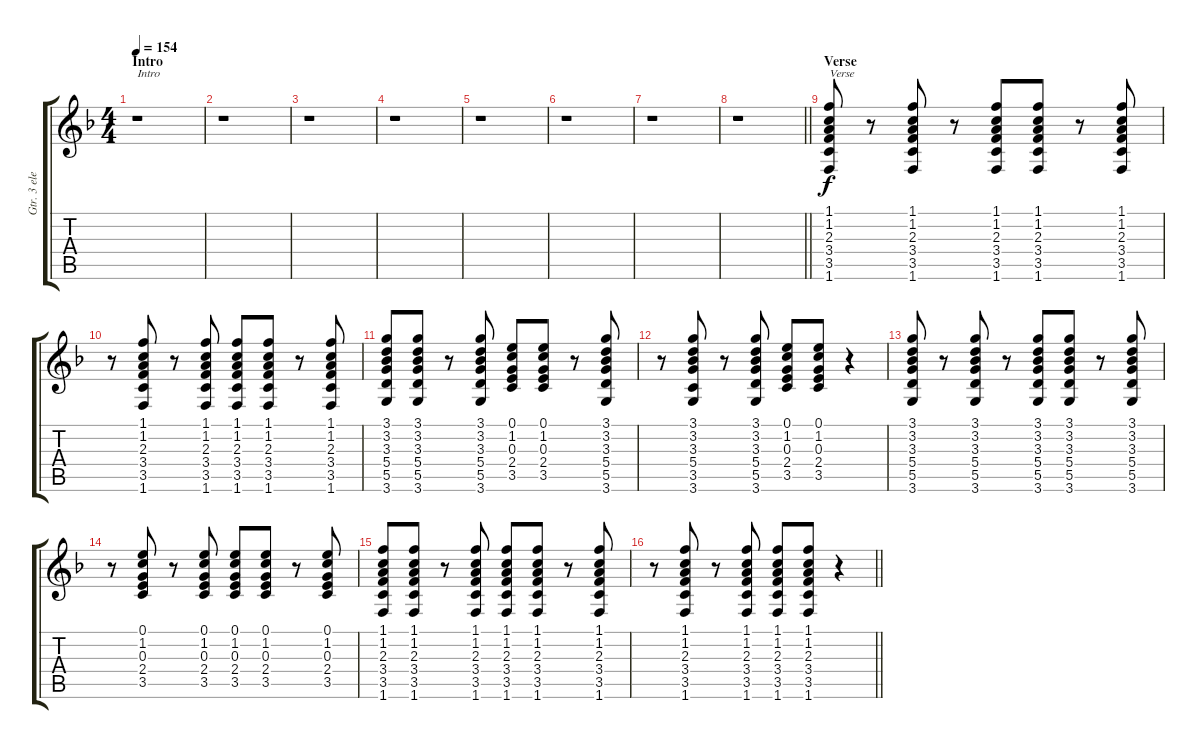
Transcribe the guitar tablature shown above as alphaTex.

\track ("Gtr. 3 elec. clean" "Gtr. 3 ele") {instrument electricguitarclean}
\staff {score tabs}
\tuning (E4 B3 G3 D3 A2 E2) {hide}
\ts (4 4)
\section ("" "Intro")
\tempo 154
\clef g2
\ks f
r.1{txt "Intro" dy f instrument electricguitarclean} |
r.1 |
r.1 |
r.1 |
r.1 |
r.1 |
r.1 |
\barLineRight lightlight
r.1 |
\section ("" "Verse")
(1.1 1.2 2.3 3.4 3.5 1.6).8{txt "Verse"} r.8 (1.1 1.2 2.3 3.4 3.5 1.6).8 r.8 (1.1 1.2 2.3 3.4 3.5 1.6).8 (1.1 1.2 2.3 3.4 3.5 1.6).8 r.8 (1.1 1.2 2.3 3.4 3.5 1.6).8 |
r.8 (1.1 1.2 2.3 3.4 3.5 1.6).8 r.8 (1.1 1.2 2.3 3.4 3.5 1.6).8 (1.1 1.2 2.3 3.4 3.5 1.6).8 (1.1 1.2 2.3 3.4 3.5 1.6).8 r.8 (1.1 1.2 2.3 3.4 3.5 1.6).8 |
(3.1 3.2 3.3 5.4 5.5 3.6).8 (3.1 3.2 3.3 5.4 5.5 3.6).8 r.8 (3.1 3.2 3.3 5.4 5.5 3.6).8 (0.1 1.2 0.3 2.4 3.5).8 (0.1 1.2 0.3 2.4 3.5).8 r.8 (3.1 3.2 3.3 5.4 5.5 3.6).8 |
r.8 (3.1 3.2 3.3 5.4 3.5 3.6).8 r.8 (3.1 3.2 3.3 5.4 5.5 3.6).8 (0.1 1.2 0.3 2.4 3.5).8 (0.1 1.2 0.3 2.4 3.5).8 r.4 |
(3.1 3.2 3.3 5.4 5.5 3.6).8 r.8 (3.1 3.2 3.3 5.4 5.5 3.6).8 r.8 (3.1 3.2 3.3 5.4 5.5 3.6).8 (3.1 3.2 3.3 5.4 5.5 3.6).8 r.8 (3.1 3.2 3.3 5.4 5.5 3.6).8 |
r.8 (0.1 1.2 0.3 2.4 3.5).8 r.8 (0.1 1.2 0.3 2.4 3.5).8 (0.1 1.2 0.3 2.4 3.5).8 (0.1 1.2 0.3 2.4 3.5).8 r.8 (0.1 1.2 0.3 2.4 3.5).8 |
(1.1 1.2 2.3 3.4 3.5 1.6).8 (1.1 1.2 2.3 3.4 3.5 1.6).8 r.8 (1.1 1.2 2.3 3.4 3.5 1.6).8 (1.1 1.2 2.3 3.4 3.5 1.6).8 (1.1 1.2 2.3 3.4 3.5 1.6).8 r.8 (1.1 1.2 2.3 3.4 3.5 1.6).8 |
\barLineRight lightlight
r.8 (1.1 1.2 2.3 3.4 3.5 1.6).8 r.8 (1.1 1.2 2.3 3.4 3.5 1.6).8 (1.1 1.2 2.3 3.4 3.5 1.6).8 (1.1 1.2 2.3 3.4 3.5 1.6).8 r.4
